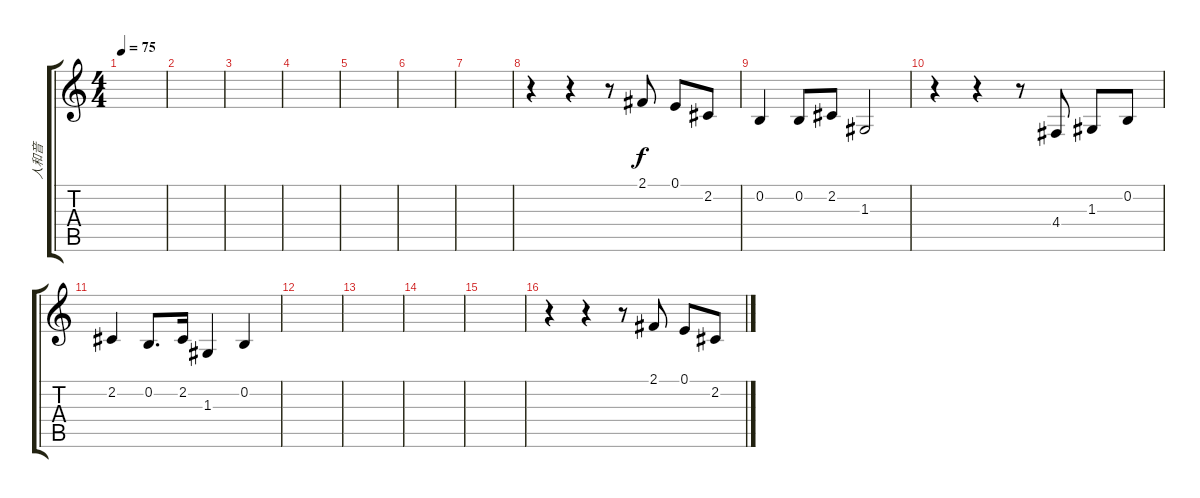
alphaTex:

\track ("人和音" "人和音") {instrument choiraahs}
\staff {score tabs}
\tuning (E4 B3 G3 D3 A2 E2) {hide}
\ts (4 4)
\tempo 75
\clef g2
\ks c
|
|
|
|
|
|
|
r.4 r.4 r.8 2.1.8 0.1.8 2.2.8 |
0.2.4 0.2.8 2.2.8 1.3.2 |
r.4 r.4 r.8 4.4.8 1.3.8 0.2.8 |
2.2.4 0.2.8{d} 2.2.16 1.3.4 0.2.4 |
|
|
|
|
r.4 r.4 r.8 2.1.8{txt ""} 0.1.8 2.2.8
